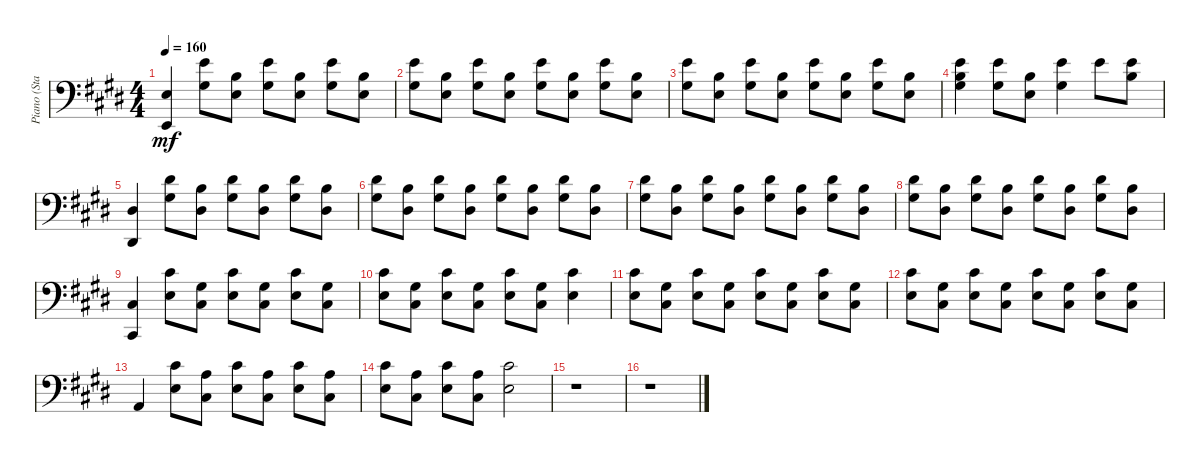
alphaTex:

\track ("Piano (Staff 2)" "Piano (Sta") {instrument acousticgrandpiano}
\staff {score}
\tuning (E4 B3 G3 D3 A2 E2 B1) {hide}
\ts (4 4)
\tempo 160
\clef f4
\ks e
(2.4 0.6).4{dy mf} (0.1 1.3).8 (0.2 2.4).8 (0.1 1.3).8 (0.2 2.4).8 (0.1 1.3).8 (0.2 2.4).8 |
(0.1 1.3).8 (0.2 2.4).8 (0.1 1.3).8 (0.2 2.4).8 (0.1 1.3).8 (0.2 2.4).8 (0.1 1.3).8 (0.2 2.4).8 |
(0.1 1.3).8 (0.2 2.4).8 (0.1 1.3).8 (0.2 2.4).8 (0.1 1.3).8 (0.2 2.4).8 (0.1 1.3).8 (0.2 2.4).8 |
(0.1 0.2 1.3).4 (0.1 1.3).8 (0.2 2.4).8 (0.1 1.3).4 0.1.8 (0.1 0.2).8 |
(1.4 4.7).4 (4.2 1.3).8 (0.2 1.4).8 (4.2 1.3).8 (0.2 1.4).8 (4.2 1.3).8 (0.2 1.4).8 |
(4.2 1.3).8 (0.2 1.4).8 (4.2 1.3).8 (0.2 1.4).8 (4.2 1.3).8 (0.2 1.4).8 (4.2 1.3).8 (0.2 1.4).8 |
(4.2 1.3).8 (0.2 1.4).8 (4.2 1.3).8 (0.2 1.4).8 (4.2 1.3).8 (0.2 1.4).8 (4.2 1.3).8 (0.2 1.4).8 |
(4.2 1.3).8 (0.2 1.4).8 (4.2 1.3).8 (0.2 1.4).8 (4.2 1.3).8 (0.2 1.4).8 (4.2 1.3).8 (0.2 1.4).8 |
(4.5 2.7).4 (2.2 2.4).8 (1.3 4.5).8 (2.2 2.4).8 (1.3 4.5).8 (2.2 2.4).8 (1.3 4.5).8 |
(2.2 2.4).8 (1.3 4.5).8 (2.2 2.4).8 (1.3 4.5).8 (2.2 2.4).8 (1.3 4.5).8 (2.2 2.4).4 |
(2.2 2.4).8 (1.3 4.5).8 (2.2 2.4).8 (1.3 4.5).8 (2.2 2.4).8 (1.3 4.5).8 (2.2 2.4).8 (1.3 4.5).8 |
(2.2 2.4).8 (1.3 4.5).8 (2.2 2.4).8 (1.3 4.5).8 (2.2 2.4).8 (1.3 4.5).8 (2.2 2.4).8 (1.3 4.5).8 |
0.5.4 (2.2 2.4).8 (2.3 4.5).8 (2.2 2.4).8 (2.3 4.5).8 (2.2 2.4).8 (2.3 4.5).8 |
(2.2 2.4).8 (2.3 4.5).8 (2.2 2.4).8 (2.3 4.5).8 (2.2 2.4).2 |
r.1 |
r.1
